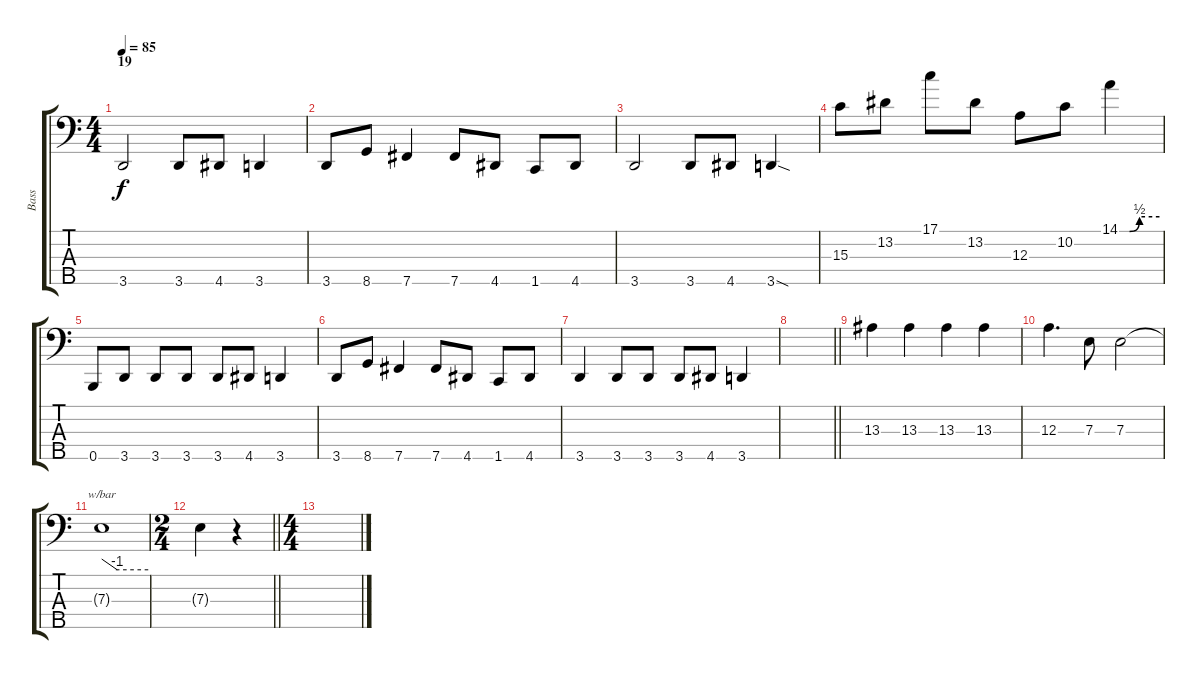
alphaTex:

\track ("Bass" "Bass") {instrument electricbassfinger}
\staff {score tabs}
\tuning (G2 D2 A1 E1 B0) {hide}
\ts (4 4)
\section ("" "19")
\tempo 85
\clef f4
\ks c
3.5.2{dy f} 3.5.8 4.5.8 3.5.4 |
3.5.8 8.5.8 7.5.4 7.5.8 4.5.8 1.5.8 4.5.8 |
3.5.2 3.5.8 4.5.8 3.5{sod}.4 |
15.3.8 13.2.8 17.1.8 13.2.8 12.3.8 10.2.8 14.1{be (custom 0 0 15 0 30 2 60 2)}.4 |
0.5.8 3.5.8 3.5.8 3.5.8 3.5.8 4.5.8 3.5.4 |
3.5.8 8.5.8 7.5.4 7.5.8 4.5.8 1.5.8 4.5.8 |
3.5.4 3.5.8 3.5.8 3.5.8 4.5.8 3.5.4 |
\barLineRight lightlight
|
13.3.4 13.3.4 13.3.4 13.3.4 |
12.3.4{d} 7.3.8 7.3.2 |
7.3{t}.1{tbe (custom default 0 0 20 -4 60 -4)} |
\ts (2 4)
\barLineRight lightlight
7.3{t}.4 r.4 |
\ts (4 4)
\section ("" "")
